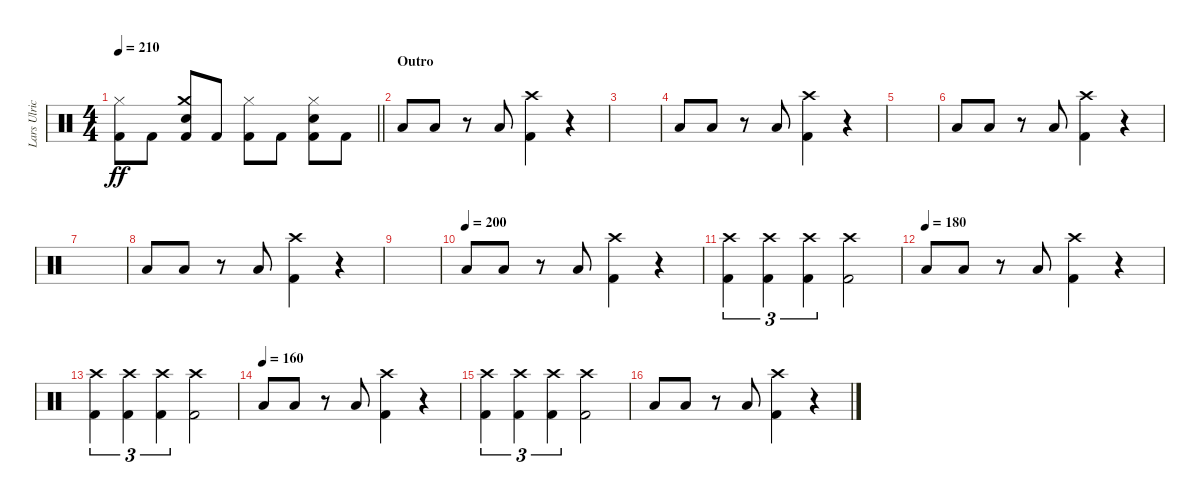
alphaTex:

\track ("Lars Ulrich" "Lars Ulric") {instrument percussion}
\staff {score}
\articulation defaults
\ts (4 4)
\tempo 210
\clef neutral
\barLineRight lightlight
\ks c
("Hi-Hat (closed)" "Kick (hit) 2").8{dy ff} "Kick (hit) 2".8 ("Crash medium (hit)" "Snare (hit) 2" "Kick (hit) 2").8 "Kick (hit) 2".8 ("Hi-Hat (closed)" "Kick (hit) 2").8 "Kick (hit) 2".8 ("Hi-Hat (closed)" "Snare (hit) 2" "Kick (hit) 2").8 "Kick (hit) 2".8 |
\section ("" "Outro")
"Low Tom (hit)".8 "Low Tom (hit)".8 r.8 "Low Tom (hit)".8 ("Crash high (hit)" "Kick (hit) 2").4 r.4 |
|
"Low Tom (hit)".8 "Low Tom (hit)".8 r.8 "Low Tom (hit)".8 ("Crash high (hit)" "Kick (hit) 2").4 r.4 |
|
"Low Tom (hit)".8 "Low Tom (hit)".8 r.8 "Low Tom (hit)".8 ("Crash high (hit)" "Kick (hit) 2").4 r.4 |
|
"Low Tom (hit)".8 "Low Tom (hit)".8 r.8 "Low Tom (hit)".8 ("Crash high (hit)" "Kick (hit) 2").4 r.4 |
|
\tempo (200)
"Low Tom (hit)".8 "Low Tom (hit)".8 r.8 "Low Tom (hit)".8 ("Crash high (hit)" "Kick (hit) 2").4 r.4 |
("Crash high (hit)" "Kick (hit) 2").4{tu (3 2)} ("Crash high (hit)" "Kick (hit) 2").4{tu (3 2)} ("Crash high (hit)" "Kick (hit) 2").4{tu (3 2)} ("Crash high (hit)" "Kick (hit) 2").2 |
\tempo (180)
"Low Tom (hit)".8 "Low Tom (hit)".8 r.8 "Low Tom (hit)".8 ("Crash high (hit)" "Kick (hit) 2").4 r.4 |
("Crash high (hit)" "Kick (hit) 2").4{tu (3 2)} ("Crash high (hit)" "Kick (hit) 2").4{tu (3 2)} ("Crash high (hit)" "Kick (hit) 2").4{tu (3 2)} ("Crash high (hit)" "Kick (hit) 2").2 |
\tempo (160)
"Low Tom (hit)".8 "Low Tom (hit)".8 r.8 "Low Tom (hit)".8 ("Crash high (hit)" "Kick (hit) 2").4 r.4 |
("Crash high (hit)" "Kick (hit) 2").4{tu (3 2)} ("Crash high (hit)" "Kick (hit) 2").4{tu (3 2)} ("Crash high (hit)" "Kick (hit) 2").4{tu (3 2)} ("Crash high (hit)" "Kick (hit) 2").2 |
"Low Tom (hit)".8 "Low Tom (hit)".8 r.8 "Low Tom (hit)".8 ("Crash high (hit)" "Kick (hit) 2").4 r.4
